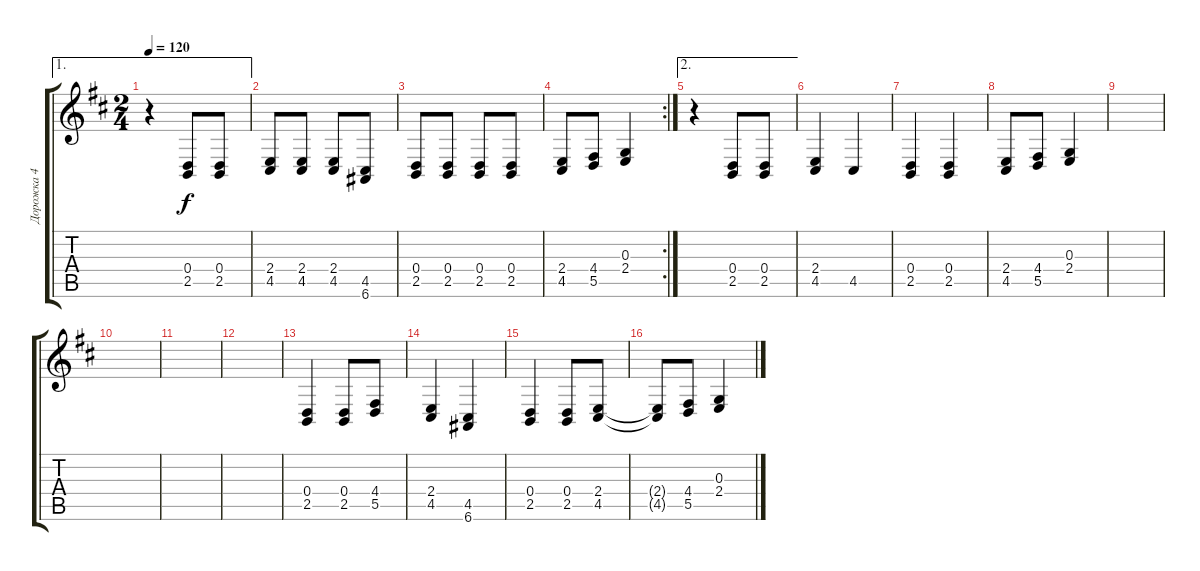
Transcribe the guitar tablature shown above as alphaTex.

\track ("Дорожка 4" "Дорожка 4") {instrument electricpiano1}
\staff {score tabs}
\tuning (E4 B3 G3 D3 A2 E2) {hide}
\ae 1
\ts (2 4)
\tempo 120
\clef g2
\ks d
r.4{dy f} (0.4 2.5).8 (0.4 2.5).8 |
(2.4 4.5).8 (2.4 4.5).8 (2.4 4.5).8 (4.5 6.6).8 |
(0.4 2.5).8 (0.4 2.5).8 (0.4 2.5).8 (0.4 2.5).8 |
\rc 2
(2.4 4.5).8 (4.4 5.5).8 (0.3 2.4).4 |
\ae 2
r.4 (0.4 2.5).8 (0.4 2.5).8 |
(2.4 4.5).4 4.5.4 |
(0.4 2.5).4 (0.4 2.5).4 |
(2.4 4.5).8 (4.4 5.5).8 (0.3 2.4).4 |
|
|
|
|
(0.4 2.5).4 (0.4 2.5).8 (4.4 5.5).8 |
(2.4 4.5).4 (4.5 6.6).4 |
(0.4 2.5).4 (0.4 2.5).8 (2.4 4.5).8 |
(2.4{t} 4.5{t}).8 (4.4 5.5).8 (0.3 2.4).4
